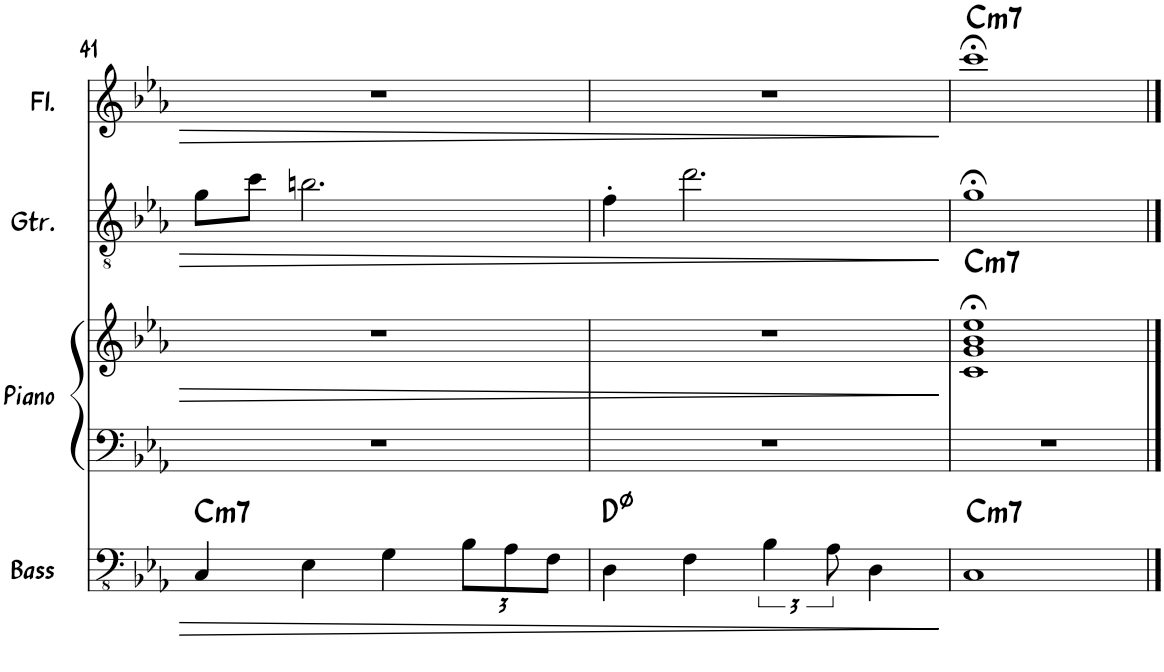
**kern	**harte	**kern	**harte	**kern	**kern	**harte
*part4	*part4	*part3	*part3	*part2	*part1	*part1
*staff4	*	*staff3	*	*staff2	*staff1	*
*I"Bass	*	*I"Piano	*	*I"Guitar	*I"Flute	*
*I'Bass	*	*I'Piano	*	*I'Gtr.	*I'Fl.	*
!!LO:PB:g=z
*clefFv4	*	*clefG2	*	*clefGv2	*clefG2	*
*k[b-e-a-]	*	*k[b-e-a-]	*	*k[b-e-a-]	*k[b-e-a-]	*
*M4/4	*	*M4/4	*	*M4/4	*M4/4	*
=41	=41	=41	=41	=41	=41	=41
!	!LO:H:kt=m7	!	!	!	!	!
4CC/	C:min7	1r	.	8g\L	1r	.
.	.	.	.	8cc\J	.	.
4EE-\	.	.	.	2.bn\	.	.
4GG\	.	.	.	.	.	.
*Xbrackettup	*	*	*	*	*	*
12BB-\L	.	.	.	.	.	.
12AA-\	.	.	.	.	.	.
12FF\J	.	.	.	.	.	.
=42	=42	=42	=42	=42	=42	=42
4DD\	D:hdim7	1r	.	4f'\	1r	.
4FF\	.	.	.	2.dd\	.	.
*brackettup	*	*	*	*	*	*
6BB-\	.	.	.	.	.	.
12AA-\	.	.	.	.	.	.
4DD\	.	.	.	.	.	.
=43	=43	=43	=43	=43	=43	=43
!	!LO:H:kt=m7	!	!LO:H:kt=m7	!	!	!LO:H:kt=m7
1CC	C:min7	1c;< 1g;< 1b-;< 1ee-;<	C:min7	1g;<	1ccc;<	C:min7
==	==	==	==	==	==	==
*-	*-	*-	*-	*-	*-	*-
